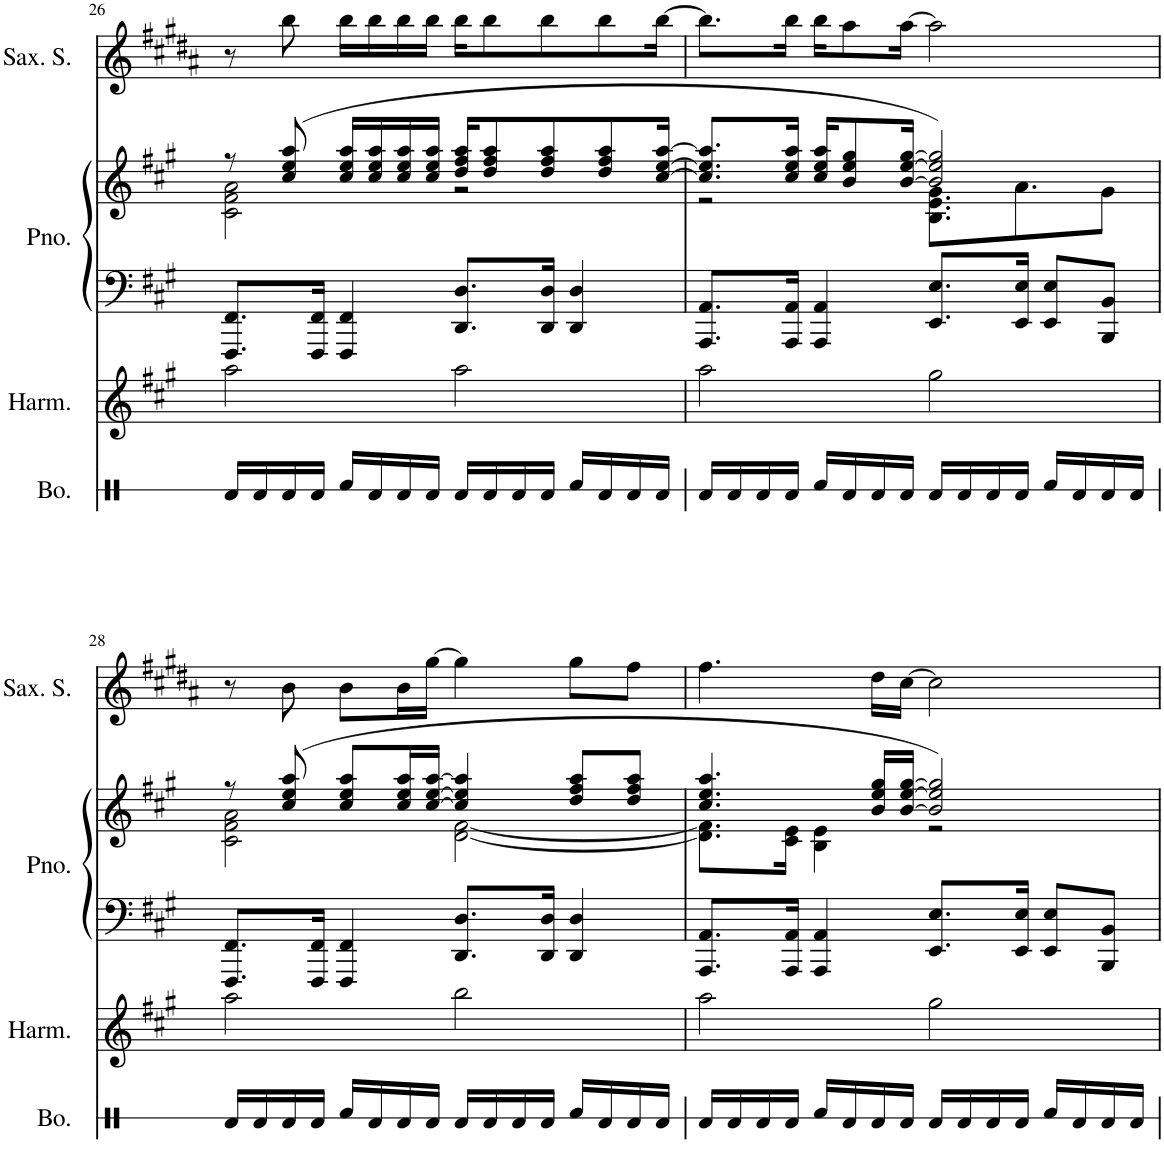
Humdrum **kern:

**kern	**kern	**kern	**kern	**kern
*part4	*part3	*part2	*part2	*part1
*staff5	*staff4	*staff3	*staff2	*staff1
*I"Bongos	*I"Harmonica	*I"Piano	*	*I"Saxophone Soprano
*I'Bo.	*I'Harm.	*I'Pno.	*	*I'Sax. S.
!!LO:PB:g=z
*clefX	*clefG2	*clefF4	*clefG2	*clefG2
*	*	*	*	*Trd1c2
*k[]	*k[f#c#g#]	*k[f#c#g#]	*k[f#c#g#]	*k[f#c#g#d#a#]
*M4/4	*M4/4	*M4/4	*M4/4	*M4/4
=26	=26	=26	=26	=26
*	*	*	*^	*
16Rd/LL	2aa\	8.FFF#/ 8.FF#/L	8r	2c#\ 2f#\ 2a\	8r
16Rd/	.	.	.	.	.
16Rd/	.	.	(8cc#/ 8ee/ 8aa/	.	8bb\
16Rd/JJ	.	16FFF#/ 16FF#/Jk	.	.	.
16Rf/LL	.	4FFF#/ 4FF#/	16cc#/ 16ee/ 16aa/LL	.	16bb\LL
16Rd/	.	.	16cc#/ 16ee/ 16aa/	.	16bb\
16Rd/	.	.	16cc#/ 16ee/ 16aa/	.	16bb\
16Rd/JJ	.	.	16cc#/ 16ee/ 16aa/JJ	.	16bb\JJ
16Rd/LL	2aa\	8.DD/ 8.D/L	16dd/ 16ff#/ 16aa/KL	2r	16bb\KL
16Rd/	.	.	8dd/ 8ff#/ 8aa/	.	8bb\
16Rd/	.	.	.	.	.
16Rd/JJ	.	16DD/ 16D/Jk	8dd/ 8ff#/ 8aa/	.	8bb\
16Rf/LL	.	4DD/ 4D/	.	.	.
16Rd/	.	.	8dd/ 8ff#/ 8aa/	.	8bb\
16Rd/	.	.	.	.	.
16Rd/JJ	.	.	[16cc#/ [16ee/ [16aa/Jk	.	[16bb\Jk
=27	=27	=27	=27	=27	=27
16Rd/LL	2aa\	8.AAA/ 8.AA/L	8.cc#/] 8.ee/] 8.aa/]L	2r	8.bb\L]
16Rd/	.	.	.	.	.
16Rd/	.	.	.	.	.
16Rd/JJ	.	16AAA/ 16AA/Jk	16cc#/ 16ee/ 16aa/Jk	.	16bb\Jk
16Rf/LL	.	4AAA/ 4AA/	16cc#/ 16ee/ 16aa/KL	.	16bb\KL
16Rd/	.	.	8b/ 8ee/ 8gg#/	.	8aa#\
16Rd/	.	.	.	.	.
16Rd/JJ	.	.	[16b/ [16ee/ [16gg#/Jk	.	[16aa#\Jk
16Rd/LL	2gg#\	8.EE/ 8.E/L	2b/] 2ee/] 2gg#/])	8.B\ 8.e\ 8.g#\L	2aa#\]
16Rd/	.	.	.	.	.
16Rd/	.	.	.	.	.
16Rd/JJ	.	16EE/ 16E/Jk	.	8.a\	.
16Rf/LL	.	8EE/ 8E/L	.	.	.
16Rd/	.	.	.	.	.
16Rd/	.	8BBB/ 8BB/J	.	8g#\J	.
16Rd/JJ	.	.	.	.	.
!!LO:LB:g=z
=28	=28	=28	=28	=28	=28
16Rd/LL	2aa\	8.FFF#/ 8.FF#/L	8r	2c#\ 2f#\ 2a\	8r
16Rd/	.	.	.	.	.
16Rd/	.	.	(8cc#/ 8ee/ 8aa/	.	8b\
16Rd/JJ	.	16FFF#/ 16FF#/Jk	.	.	.
16Rf/LL	.	4FFF#/ 4FF#/	8cc#/ 8ee/ 8aa/L	.	8b\L
16Rd/	.	.	.	.	.
16Rd/	.	.	16cc#/ 16ee/ 16aa/L	.	16b\L
16Rd/JJ	.	.	[16cc#/ [16ee/ [16aa/JJ	.	[16gg#\JJ
16Rd/LL	2bb\	8.DD/ 8.D/L	4cc#/] 4ee/] 4aa/]	[2d\ [2f#\	4gg#\]
16Rd/	.	.	.	.	.
16Rd/	.	.	.	.	.
16Rd/JJ	.	16DD/ 16D/Jk	.	.	.
16Rf/LL	.	4DD/ 4D/	8dd/ 8ff#/ 8aa/L	.	8gg#\L
16Rd/	.	.	.	.	.
16Rd/	.	.	8dd/ 8ff#/ 8aa/J	.	8ff#\J
16Rd/JJ	.	.	.	.	.
=29	=29	=29	=29	=29	=29
16Rd/LL	2aa\	8.AAA/ 8.AA/L	4.cc#/ 4.ee/ 4.aa/	8.d\] 8.f#\]L	4.ff#\
16Rd/	.	.	.	.	.
16Rd/	.	.	.	.	.
16Rd/JJ	.	16AAA/ 16AA/Jk	.	16c#\ 16e\Jk	.
16Rf/LL	.	4AAA/ 4AA/	.	4B\ 4e\	.
16Rd/	.	.	.	.	.
16Rd/	.	.	16b/ 16ee/ 16gg#/LL	.	16dd#\LL
16Rd/JJ	.	.	[16b/ [16ee/ [16gg#/JJ	.	[16cc#\JJ
16Rd/LL	2gg#\	8.EE/ 8.E/L	2b/] 2ee/] 2gg#/])	2r	2cc#\]
16Rd/	.	.	.	.	.
16Rd/	.	.	.	.	.
16Rd/JJ	.	16EE/ 16E/Jk	.	.	.
16Rf/LL	.	8EE/ 8E/L	.	.	.
16Rd/	.	.	.	.	.
16Rd/	.	8BBB/ 8BB/J	.	.	.
16Rd/JJ	.	.	.	.	.
*	*	*	*v	*v	*
=	=	=	=	=
*-	*-	*-	*-	*-
